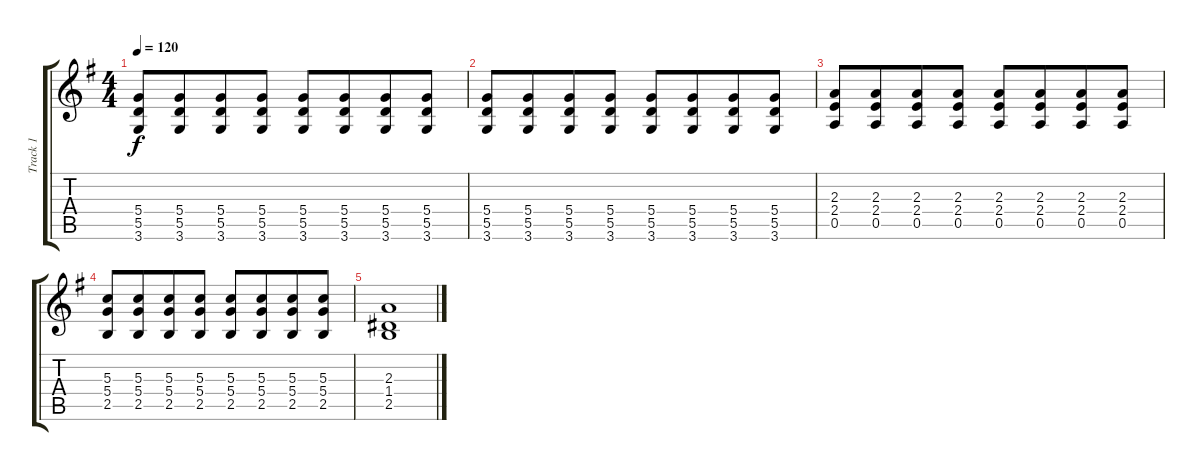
\track ("Track 1" "Track 1") {instrument distortionguitar}
\staff {score tabs}
\tuning (E4 B3 G3 D3 A2 E2) {hide}
\ts (4 4)
\tempo 120
\clef g2
\ks g
(5.4 5.5 3.6).8{dy f} (5.4 5.5 3.6).8{beam merge} (5.4 5.5 3.6).8 (5.4 5.5 3.6).8 (5.4 5.5 3.6).8 (5.4 5.5 3.6).8{beam merge} (5.4 5.5 3.6).8 (5.4 5.5 3.6).8 |
(5.4 5.5 3.6).8 (5.4 5.5 3.6).8{beam merge} (5.4 5.5 3.6).8 (5.4 5.5 3.6).8 (5.4 5.5 3.6).8 (5.4 5.5 3.6).8{beam merge} (5.4 5.5 3.6).8 (5.4 5.5 3.6).8 |
(2.3 2.4 0.5).8 (2.3 2.4 0.5).8{beam merge} (2.3 2.4 0.5).8 (2.3 2.4 0.5).8 (2.3 2.4 0.5).8 (2.3 2.4 0.5).8{beam merge} (2.3 2.4 0.5).8 (2.3 2.4 0.5).8 |
(5.3 5.4 2.5).8 (5.3 5.4 2.5).8{beam merge} (5.3 5.4 2.5).8 (5.3 5.4 2.5).8 (5.3 5.4 2.5).8 (5.3 5.4 2.5).8{beam merge} (5.3 5.4 2.5).8 (5.3 5.4 2.5).8 |
(2.3 1.4 2.5).1
